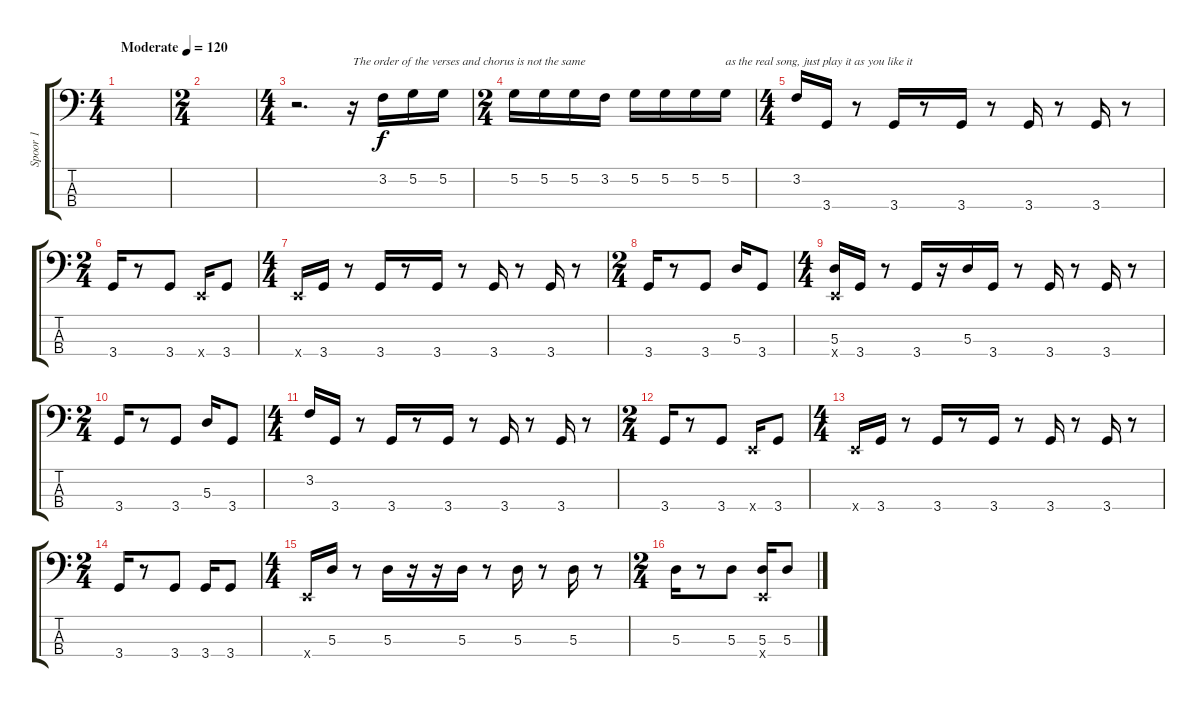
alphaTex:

\track ("Spoor 1" "Spoor 1") {instrument slapbass1}
\staff {score tabs}
\tuning (G2 D2 A1 E1) {hide}
\ts (4 4)
\tempo (120 "Moderate")
\clef f4
\ks c
|
\ts (2 4)
|
\ts (4 4)
r.2{d} r.16{txt "The order of the verses and chorus is not the same"} 3.2.16 5.2.16 5.2.16 |
\ts (2 4)
5.2.16 5.2.16 5.2.16 3.2.16 5.2.16 5.2.16 5.2.16 5.2.16{txt "as the real song, just play it as you like it"} |
\ts (4 4)
3.2.16 3.4.16 r.8 3.4.16 r.8 3.4.16 r.8 3.4.16 r.8 3.4.16 r.8 |
\ts (2 4)
3.4.16 r.8 3.4.8 0.4{x}.16 3.4.8 |
\ts (4 4)
0.4{x}.16 3.4.16 r.8 3.4.16 r.8 3.4.16 r.8 3.4.16 r.8 3.4.16 r.8 |
\ts (2 4)
3.4.16 r.8 3.4.8 5.3.16 3.4.8 |
\ts (4 4)
(5.3 0.4{x}).16 3.4.16 r.8 3.4.16 r.16 5.3.16 3.4.16 r.8 3.4.16 r.8 3.4.16 r.8 |
\ts (2 4)
3.4.16 r.8 3.4.8 5.3.16 3.4.8 |
\ts (4 4)
3.2.16 3.4.16 r.8 3.4.16 r.8 3.4.16 r.8 3.4.16 r.8 3.4.16 r.8 |
\ts (2 4)
3.4.16 r.8 3.4.8 0.4{x}.16 3.4.8 |
\ts (4 4)
0.4{x}.16 3.4.16 r.8 3.4.16 r.8 3.4.16 r.8 3.4.16 r.8 3.4.16 r.8 |
\ts (2 4)
3.4.16 r.8 3.4.8 3.4.16 3.4.8 |
\ts (4 4)
0.4{x}.16 5.3.16 r.8 5.3.16 r.16 r.16 5.3.16 r.8 5.3.16 r.8 5.3.16 r.8 |
\ts (2 4)
5.3.16 r.8 5.3.8 (5.3 0.4{x}).16 5.3.8
